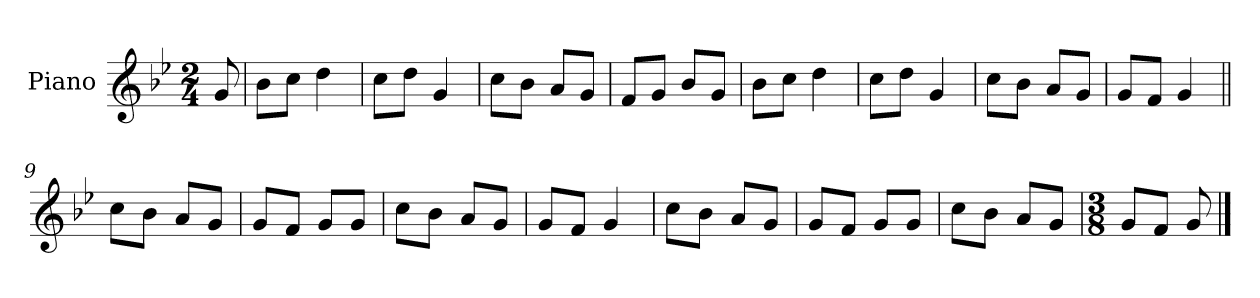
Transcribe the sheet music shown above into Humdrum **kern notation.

**kern
*part1
*staff1
*I"Piano
*I'Pno.
*clefG2
*k[b-e-]
*M2/4
=
8g/
=1
8b-\L
8cc\J
4dd\
=2
8cc\L
8dd\J
4g/
=3
8cc\L
8b-\J
8a/L
8g/J
=4
8f/L
8g/J
8b-/L
8g/J
=5
8b-\L
8cc\J
4dd\
=6
8cc\L
8dd\J
4g/
=7
8cc\L
8b-\J
8a/L
8g/J
=8
8g/L
8f/J
4g/
=9||
8cc\L
8b-\J
8a/L
8g/J
!!LO:LB:g=z
=10
8g/L
8f/J
8g/L
8g/J
=11
8cc\L
8b-\J
8a/L
8g/J
=12
8g/L
8f/J
4g/
=13
8cc\L
8b-\J
8a/L
8g/J
=14
8g/L
8f/J
8g/L
8g/J
=15
8cc\L
8b-\J
8a/L
8g/J
=16
*M3/8
8g/L
8f/J
8g/
==
*-
